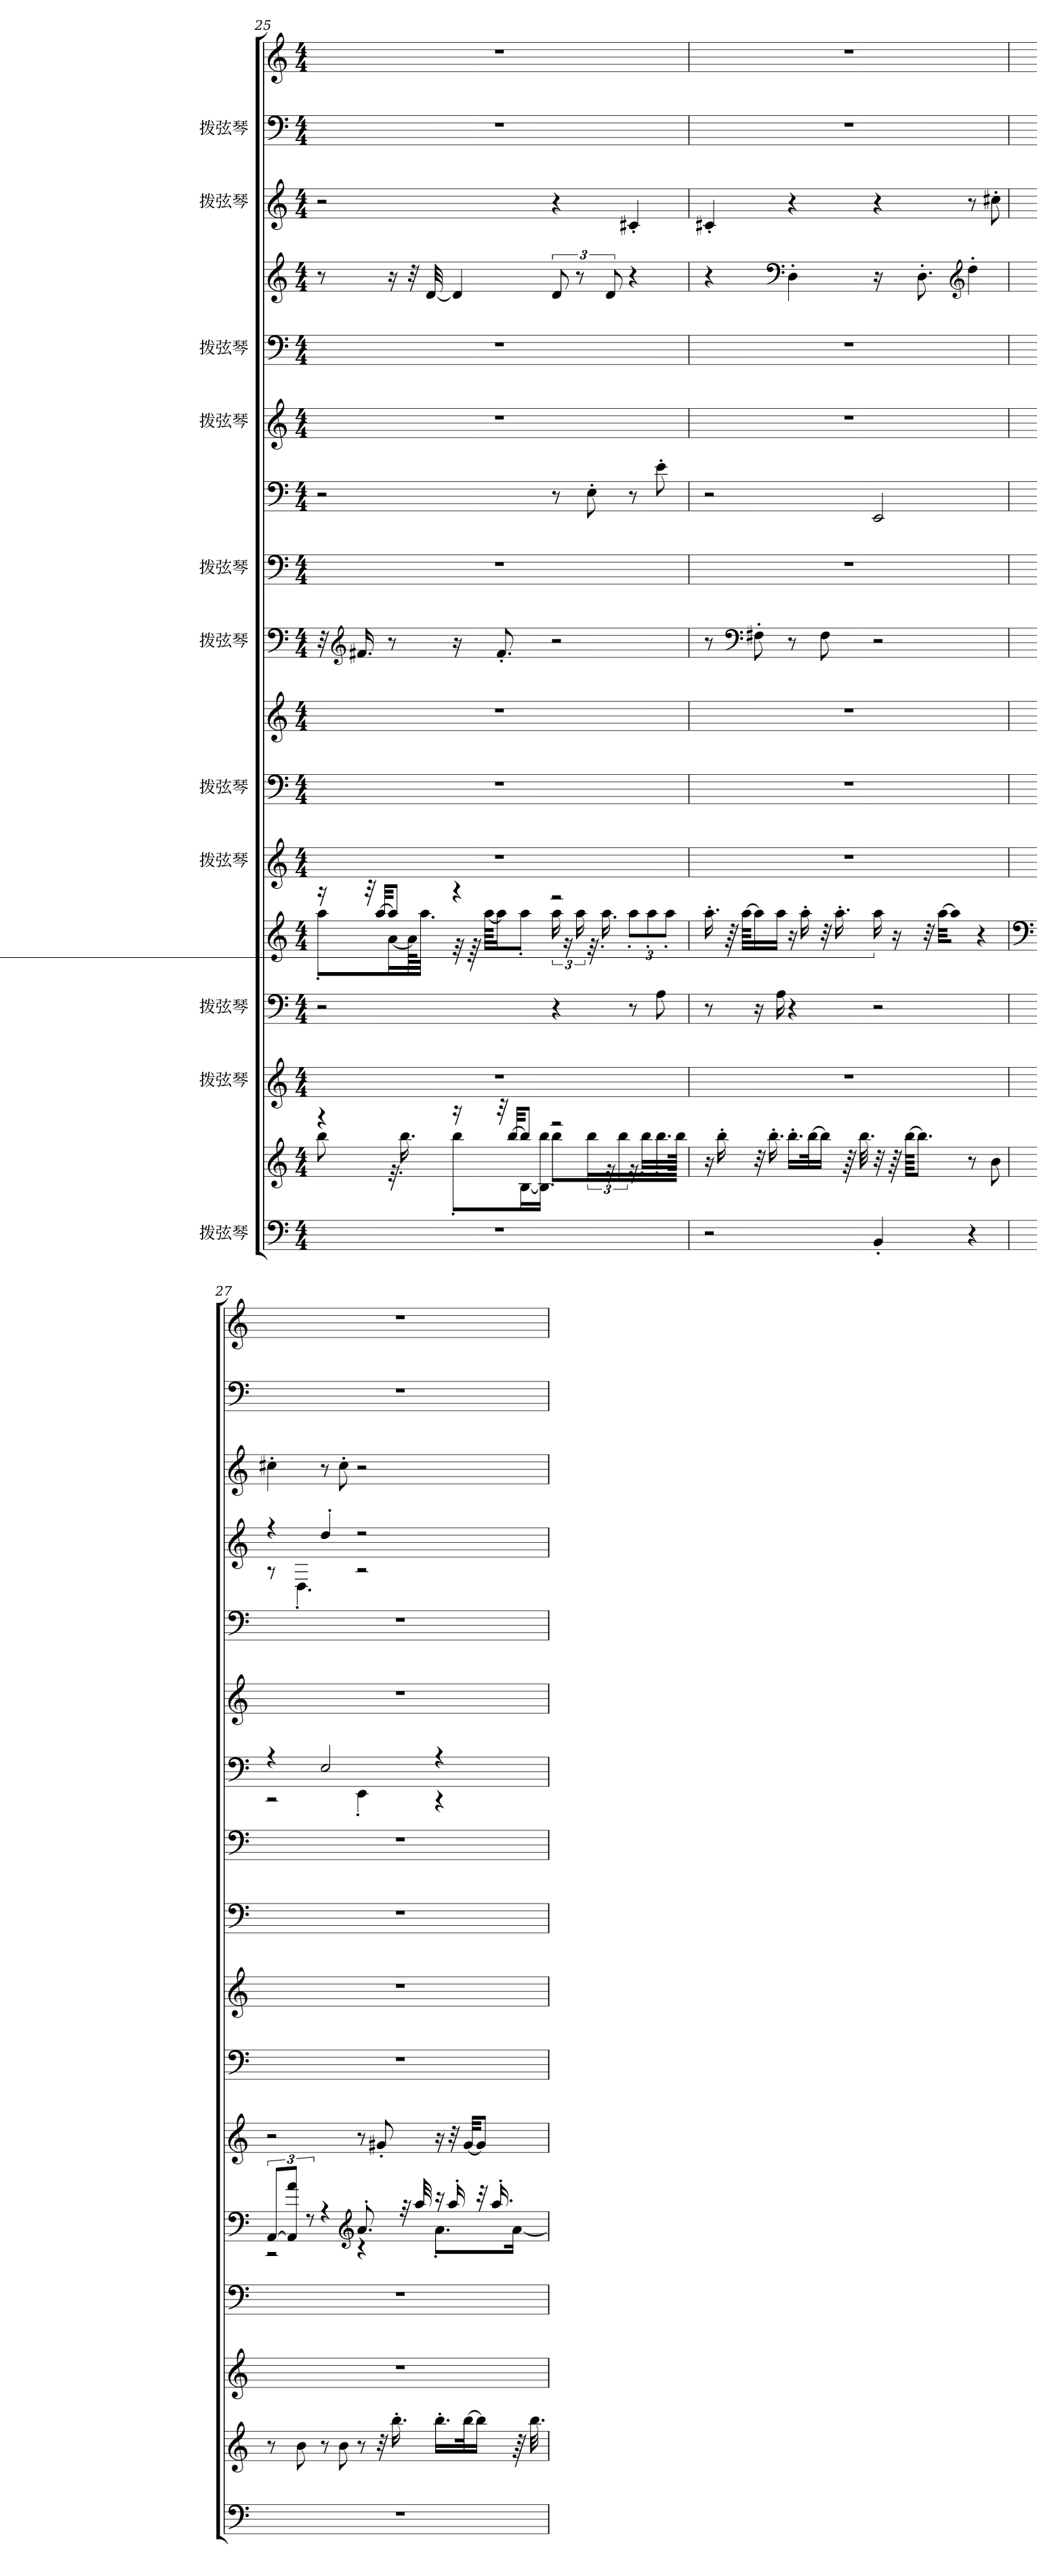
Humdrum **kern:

**kern	**kern	**kern	**kern	**kern	**kern	**kern	**kern	**kern	**kern	**kern	**kern	**kern	**kern	**kern	**kern	**kern
*part11	*part11	*part10	*part9	*part9	*part8	*part7	*part7	*part6	*part5	*part5	*part4	*part3	*part3	*part2	*part1	*part1
*staff17	*staff16	*staff15	*staff14	*staff13	*staff12	*staff11	*staff10	*staff9	*staff8	*staff7	*staff6	*staff5	*staff4	*staff3	*staff2	*staff1
*I"拨弦琴	*	*I"拨弦琴	*I"拨弦琴	*	*I"拨弦琴	*I"拨弦琴	*	*I"拨弦琴	*I"拨弦琴	*	*I"拨弦琴	*I"拨弦琴	*	*I"拨弦琴	*I"拨弦琴	*
!!LO:PB:g=z
*clefF4	*clefG2	*clefG2	*clefF4	*clefG2	*clefG2	*clefF4	*clefG2	*clefF4	*clefF4	*clefF4	*clefG2	*clefF4	*clefG2	*clefG2	*clefF4	*clefG2
*k[]	*k[]	*k[]	*k[]	*k[]	*k[]	*k[]	*k[]	*k[]	*k[]	*k[]	*k[]	*k[]	*k[]	*k[]	*k[]	*k[]
*M4/4	*M4/4	*M4/4	*M4/4	*M4/4	*M4/4	*M4/4	*M4/4	*M4/4	*M4/4	*M4/4	*M4/4	*M4/4	*M4/4	*M4/4	*M4/4	*M4/4
=25	=25	=25	=25	=25	=25	=25	=25	=25	=25	=25	=25	=25	=25	=25	=25	=25
*	*^	*	*	*^	*	*	*	*	*	*	*	*	*	*	*	*
1r	4r	8bb\	1r	2r	16r	8aa'\L	1r	1r	1r	32r	1r	2r	1r	1r	8r	2r	1r	1r
*	*	*	*	*	*	*	*	*	*	*clefG2	*	*	*	*	*	*	*	*
.	.	.	.	.	.	.	.	.	.	16.f#X/	.	.	.	.	.	.	.	.
.	.	.	.	.	32r	.	.	.	.	.	.	.	.	.	.	.	.	.
.	.	.	.	.	[32aa/KKL	.	.	.	.	.	.	.	.	.	.	.	.	.
.	.	32r	.	.	8aa/J]	[16a\L	.	.	.	8r	.	.	.	.	16r	.	.	.
.	.	16.bb'\	.	.	.	.	.	.	.	.	.	.	.	.	.	.	.	.
.	.	.	.	.	.	64a\KL]	.	.	.	.	.	.	.	.	32r	.	.	.
.	.	.	.	.	.	32.aa\JJJ	.	.	.	.	.	.	.	.	.	.	.	.
.	.	.	.	.	.	.	.	.	.	.	.	.	.	.	[32d/	.	.	.
.	16r	8bb'\L	.	.	4r	32r	.	.	.	16r	.	.	.	.	4d/]	.	.	.
.	.	.	.	.	.	64r	.	.	.	.	.	.	.	.	.	.	.	.
.	.	.	.	.	.	[64aa\KKLL	.	.	.	.	.	.	.	.	.	.	.	.
.	32r	.	.	.	.	16aa\J]	.	.	.	8.f#'/	.	.	.	.	.	.	.	.
.	[32bb/KKL	.	.	.	.	.	.	.	.	.	.	.	.	.	.	.	.	.
.	8bb/J]	[16B\L	.	.	.	8aa'\J	.	.	.	.	.	.	.	.	.	.	.	.
.	.	16B\] 16bb\JJ	.	.	.	.	.	.	.	.	.	.	.	.	.	.	.	.
.	2r	8bb'\L	.	4r	2r	24aa\	.	.	.	2r	.	8r	.	.	12d/	4r	.	.
.	.	.	.	.	.	24r	.	.	.	.	.	.	.	.	.	.	.	.
.	.	.	.	.	.	24aa\	.	.	.	.	.	.	.	.	12r	.	.	.
.	.	24bb\Jk	.	.	.	32r	.	.	.	.	.	8E'\	.	.	.	.	.	.
.	.	.	.	.	.	16.aa'\	.	.	.	.	.	.	.	.	.	.	.	.
.	.	24r	.	.	.	.	.	.	.	.	.	.	.	.	12d/	.	.	.
.	.	24bb\	.	.	.	.	.	.	.	.	.	.	.	.	.	.	.	.
*	*	*	*	*	*	*Xbrackettup	*	*	*	*	*	*	*	*	*	*	*	*
.	.	16r	.	8r	.	12aa'\L	.	.	.	.	.	8r	.	.	4r	4c#X'/	.	.
.	.	16bb'\LL	.	.	.	.	.	.	.	.	.	.	.	.	.	.	.	.
.	.	.	.	.	.	12aa'\	.	.	.	.	.	.	.	.	.	.	.	.
.	.	16.bb'\	.	8A\	.	.	.	.	.	.	.	8e'\	.	.	.	.	.	.
.	.	.	.	.	.	12aa'\J	.	.	.	.	.	.	.	.	.	.	.	.
.	.	32bb\JJk	.	.	.	.	.	.	.	.	.	.	.	.	.	.	.	.
*	*v	*v	*	*	*v	*v	*	*	*	*	*	*	*	*	*	*	*	*
!!LO:PB:g=z
=26	=26	=26	=26	=26	=26	=26	=26	=26	=26	=26	=26	=26	=26	=26	=26	=26
2r	16r	1r	8r	16.aa'\	1r	1r	1r	8r	1r	2r	1r	1r	4r	4c#X'/	1r	1r
.	16bb'\	.	.	.	.	.	.	.	.	.	.	.	.	.	.	.
.	.	.	.	64r	.	.	.	.	.	.	.	.	.	.	.	.
.	.	.	.	[64aa\KKLL	.	.	.	.	.	.	.	.	.	.	.	.
*	*	*	*	*	*	*	*	*clefF4	*	*	*	*	*	*	*	*
.	32r	.	16r	16aa\]	.	.	.	8F#X'\	.	.	.	.	.	.	.	.
.	16.bb'\	.	.	.	.	.	.	.	.	.	.	.	.	.	.	.
.	.	.	16A\	16aa\JJ	.	.	.	.	.	.	.	.	.	.	.	.
*	*	*	*	*	*	*	*	*	*	*	*	*	*clefF4	*	*	*
.	16.bb'\LL	.	4r	16r	.	.	.	8r	.	.	.	.	4D'\	4r	.	.
.	.	.	.	16aa'\	.	.	.	.	.	.	.	.	.	.	.	.
.	[32bb\K	.	.	.	.	.	.	.	.	.	.	.	.	.	.	.
.	16bb\JJ]	.	.	32r	.	.	.	8F#\	.	.	.	.	.	.	.	.
.	.	.	.	16.aa'\	.	.	.	.	.	.	.	.	.	.	.	.
.	64r	.	.	.	.	.	.	.	.	.	.	.	.	.	.	.
.	32.bb\	.	.	.	.	.	.	.	.	.	.	.	.	.	.	.
*	*	*	*	*brackettup	*	*	*	*	*	*	*	*	*	*	*	*
4BB'/	32r	.	2r	24aa\	.	.	.	2r	.	2EE/	.	.	16r	4r	.	.
.	64r	.	.	.	.	.	.	.	.	.	.	.	.	.	.	.
.	.	.	.	24r	.	.	.	.	.	.	.	.	.	.	.	.
.	[64bb\KKKL	.	.	.	.	.	.	.	.	.	.	.	.	.	.	.
.	8.bb\J]	.	.	.	.	.	.	.	.	.	.	.	8.D'\	.	.	.
.	.	.	.	48r	.	.	.	.	.	.	.	.	.	.	.	.
.	.	.	.	[48aa\KKL	.	.	.	.	.	.	.	.	.	.	.	.
.	.	.	.	8aa\J]	.	.	.	.	.	.	.	.	.	.	.	.
*	*	*	*	*	*	*	*	*	*	*	*	*	*clefG2	*	*	*
4r	8r	.	.	4r	.	.	.	.	.	.	.	.	4dd'\	8r	.	.
.	8b\	.	.	.	.	.	.	.	.	.	.	.	.	8cc#X'\	.	.
!!LO:PB:g=z
=27	=27	=27	=27	=27	=27	=27	=27	=27	=27	=27	=27	=27	=27	=27	=27	=27
*	*	*	*	*clefF4	*	*	*	*	*	*	*	*	*	*	*	*
*	*	*	*	*^	*	*	*	*	*	*^	*	*	*^	*	*	*
1r	8r	1r	1r	[12AA/L	2r	2r	1r	1r	1r	1r	4r	2r	1r	1r	4r	8r	4cc#X'\	1r	1r
.	.	.	.	12AA/] 12a/J	.	.	.	.	.	.	.	.	.	.	.	.	.	.	.
.	8b\	.	.	.	.	.	.	.	.	.	.	.	.	.	.	4.D'\	.	.	.
.	.	.	.	12r	.	.	.	.	.	.	.	.	.	.	.	.	.	.	.
.	8r	.	.	4r	.	.	.	.	.	.	2E/	.	.	.	4dd'/	.	8r	.	.
.	8b\	.	.	.	.	.	.	.	.	.	.	.	.	.	.	.	8cc#'\	.	.
*	*	*	*	*clefG2	*	*	*	*	*	*	*	*	*	*	*	*	*	*	*
.	8r	.	.	8.a'/	4r	8r	.	.	.	.	.	4EE'\	.	.	2r	2r	2r	.	.
.	32r	.	.	.	.	8g#X'/	.	.	.	.	.	.	.	.	.	.	.	.	.
.	16.bb'\	.	.	.	.	.	.	.	.	.	.	.	.	.	.	.	.	.	.
.	.	.	.	32r	.	.	.	.	.	.	.	.	.	.	.	.	.	.	.
.	.	.	.	32aa/	.	.	.	.	.	.	.	.	.	.	.	.	.	.	.
.	16.bb'\LL	.	.	16r	8.a'\L	16r	.	.	.	.	4r	4r	.	.	.	.	.	.	.
.	.	.	.	16aa'/	.	32r	.	.	.	.	.	.	.	.	.	.	.	.	.
.	[32bb\K	.	.	.	.	[32g#/KKL	.	.	.	.	.	.	.	.	.	.	.	.	.
.	16bb\JJ]	.	.	32r	.	8g#/J]	.	.	.	.	.	.	.	.	.	.	.	.	.
.	.	.	.	16.aa'/	.	.	.	.	.	.	.	.	.	.	.	.	.	.	.
.	64r	.	.	.	[16a\Jk	.	.	.	.	.	.	.	.	.	.	.	.	.	.
.	32.bb\	.	.	.	.	.	.	.	.	.	.	.	.	.	.	.	.	.	.
*	*	*	*	*v	*v	*	*	*	*	*	*v	*v	*	*	*v	*v	*	*	*
=	=	=	=	=	=	=	=	=	=	=	=	=	=	=	=	=
*-	*-	*-	*-	*-	*-	*-	*-	*-	*-	*-	*-	*-	*-	*-	*-	*-
